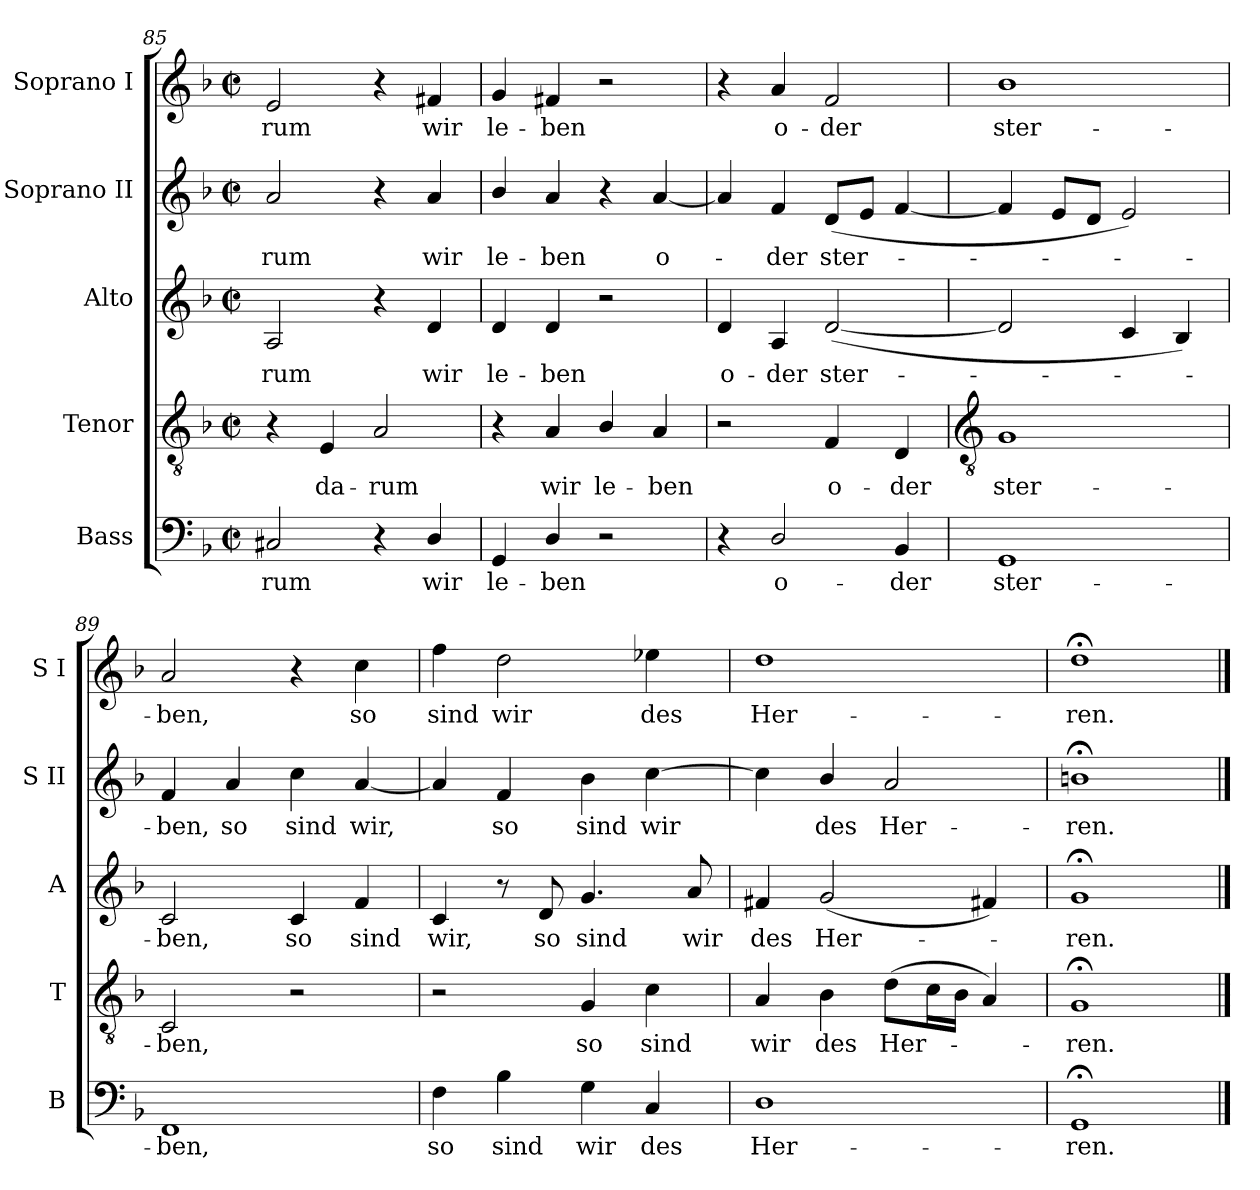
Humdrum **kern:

**kern	**text	**kern	**text	**kern	**text	**kern	**text	**kern	**text
*part5	*part5	*part4	*part4	*part3	*part3	*part2	*part2	*part1	*part1
*staff5	*staff5	*staff4	*staff4	*staff3	*staff3	*staff2	*staff2	*staff1	*staff1
*I"Bass	*	*I"Tenor	*	*I"Alto	*	*I"Soprano II	*	*I"Soprano I	*
*I'B	*	*I'T	*	*I'A	*	*I'S II	*	*I'S I	*
*clefF4	*	*clefGv2	*	*clefG2	*	*clefG2	*	*clefG2	*
*k[b-]	*	*k[b-]	*	*k[b-]	*	*k[b-]	*	*k[b-]	*
*F:	*	*F:	*	*F:	*	*F:	*	*F:	*
*M2/2	*	*M2/2	*	*M2/2	*	*M2/2	*	*M2/2	*
*met(c|)	*	*met(c|)	*	*met(c|)	*	*met(c|)	*	*met(c|)	*
=85	=85	=85	=85	=85	=85	=85	=85	=85	=85
!	!LO:LY:b	!	!	!	!LO:LY:b	!	!LO:LY:b	!	!LO:LY:b
2C#X	-rum	4r	.	2A	-rum	2a	-rum	2e	-rum
!	!	!	!LO:LY:b	!	!	!	!	!	!
.	.	4E	da-	.	.	.	.	.	.
!	!	!	!LO:LY:b	!	!	!	!	!	!
4r	.	2A	-rum	4r	.	4r	.	4r	.
!	!LO:LY:b	!	!	!	!LO:LY:b	!	!LO:LY:b	!	!LO:LY:b
4D/	wir	.	.	4d	wir	4a	wir	4f#X	wir
=86	=86	=86	=86	=86	=86	=86	=86	=86	=86
!	!LO:LY:b	!	!	!	!LO:LY:b	!	!LO:LY:b	!	!LO:LY:b
4GG	le-	4r	.	4d	le-	4b-/	le-	4g	le-
!	!LO:LY:b	!	!LO:LY:b	!	!LO:LY:b	!	!LO:LY:b	!	!LO:LY:b
4D/	-ben	4A	wir	4d	-ben	4a	-ben	4f#X	-ben
!	!	!	!LO:LY:b	!	!	!	!	!	!
2r	.	4B-/	le-	2r	.	4r	.	2r	.
!	!	!	!LO:LY:b	!	!	!	!LO:LY:b	!	!
.	.	4A	-ben	.	.	[4a	o-	.	.
=87	=87	=87	=87	=87	=87	=87	=87	=87	=87
!	!	!	!	!	!LO:LY:b	!	!	!	!
4r	.	2r	.	4d	o-	4a]	.	4r	.
!	!LO:LY:b	!	!	!	!LO:LY:b	!	!LO:LY:b	!	!LO:LY:b
2D/	o-	.	.	4A	-der	4f	der	4a	o-
!	!	!	!LO:LY:b	!	!LO:LY:b	!	!LO:LY:b	!	!LO:LY:b
.	.	4F	o-	(<[2d	ster-	(<8dL	ster-	2f	-der
.	.	.	.	.	.	8eJ	.	.	.
!	!LO:LY:b	!	!LO:LY:b	!	!	!	!	!	!
4BB-	-der	4D	-der	.	.	[4f	.	.	.
!!LO:LB:g=z
=88	=88	=88	=88	=88	=88	=88	=88	=88	=88
*	*	*clefGv2	*	*	*	*	*	*	*
!	!LO:LY:b	!	!LO:LY:b	!	!	!	!	!	!LO:LY:b
1GG	ster-	1G	ster-	2d]	.	4f]	.	1b-	ster-
.	.	.	.	.	.	8eL	.	.	.
.	.	.	.	.	.	8dJ	.	.	.
.	.	.	.	4c	.	2e)	.	.	.
.	.	.	.	4B-)	.	.	.	.	.
=89	=89	=89	=89	=89	=89	=89	=89	=89	=89
!	!LO:LY:b	!	!LO:LY:b	!	!LO:LY:b	!	!LO:LY:b	!	!LO:LY:b
1FF	-ben,	2C	-ben,	2c	ben,	4f	ben,	2a	-ben,
!	!	!	!	!	!	!	!LO:LY:b	!	!
.	.	.	.	.	.	4a	so	.	.
!	!	!	!	!	!LO:LY:b	!	!LO:LY:b	!	!
.	.	2r	.	4c	so	4cc	sind	4r	.
!	!	!	!	!	!LO:LY:b	!	!LO:LY:b	!	!LO:LY:b
.	.	.	.	4f	sind	[4a	wir,	4cc	so
=90	=90	=90	=90	=90	=90	=90	=90	=90	=90
!	!LO:LY:b	!	!	!	!LO:LY:b	!	!	!	!LO:LY:b
4F	so	2r	.	4c	wir,	4a]	.	4ff	sind
!	!LO:LY:b	!	!	!	!	!	!LO:LY:b	!	!LO:LY:b
4B-	sind	.	.	8r	.	4f	so	2dd	wir
!	!	!	!	!	!LO:LY:b	!	!	!	!
.	.	.	.	8d	so	.	.	.	.
!	!LO:LY:b	!	!LO:LY:b	!	!LO:LY:b	!	!LO:LY:b	!	!
4G	wir	4G	so	4.g	sind	4b-	sind	.	.
!	!LO:LY:b	!	!LO:LY:b	!	!	!	!LO:LY:b	!	!LO:LY:b
4C	des	4c	sind	.	.	[4cc	wir	4ee-X	des
!	!	!	!	!	!LO:LY:b	!	!	!	!
.	.	.	.	8a	wir	.	.	.	.
=91	=91	=91	=91	=91	=91	=91	=91	=91	=91
!	!LO:LY:b	!	!LO:LY:b	!	!LO:LY:b	!	!	!	!LO:LY:b
1D	Her-	4A	wir	4f#X	des	4cc]	.	1dd	Her-
!	!	!	!LO:LY:b	!	!LO:LY:b	!	!LO:LY:b	!	!
.	.	4B-	des	(<2g	Her-	4b-/	des	.	.
!	!	!	!LO:LY:b	!	!	!	!LO:LY:b	!	!
.	.	(>8dL	Her-	.	.	2a	Her-	.	.
.	.	16cL	.	.	.	.	.	.	.
.	.	16B-JJ	.	.	.	.	.	.	.
.	.	4A)	.	4f#X)	.	.	.	.	.
=92	=92	=92	=92	=92	=92	=92	=92	=92	=92
!	!LO:LY:b	!	!LO:LY:b	!	!LO:LY:b	!	!LO:LY:b	!	!LO:LY:b
1GG;<	-ren.	1G;<	ren.	1g;<	ren.	1bn;<	-ren.	1dd;<	-ren.
==	==	==	==	==	==	==	==	==	==
*-	*-	*-	*-	*-	*-	*-	*-	*-	*-
